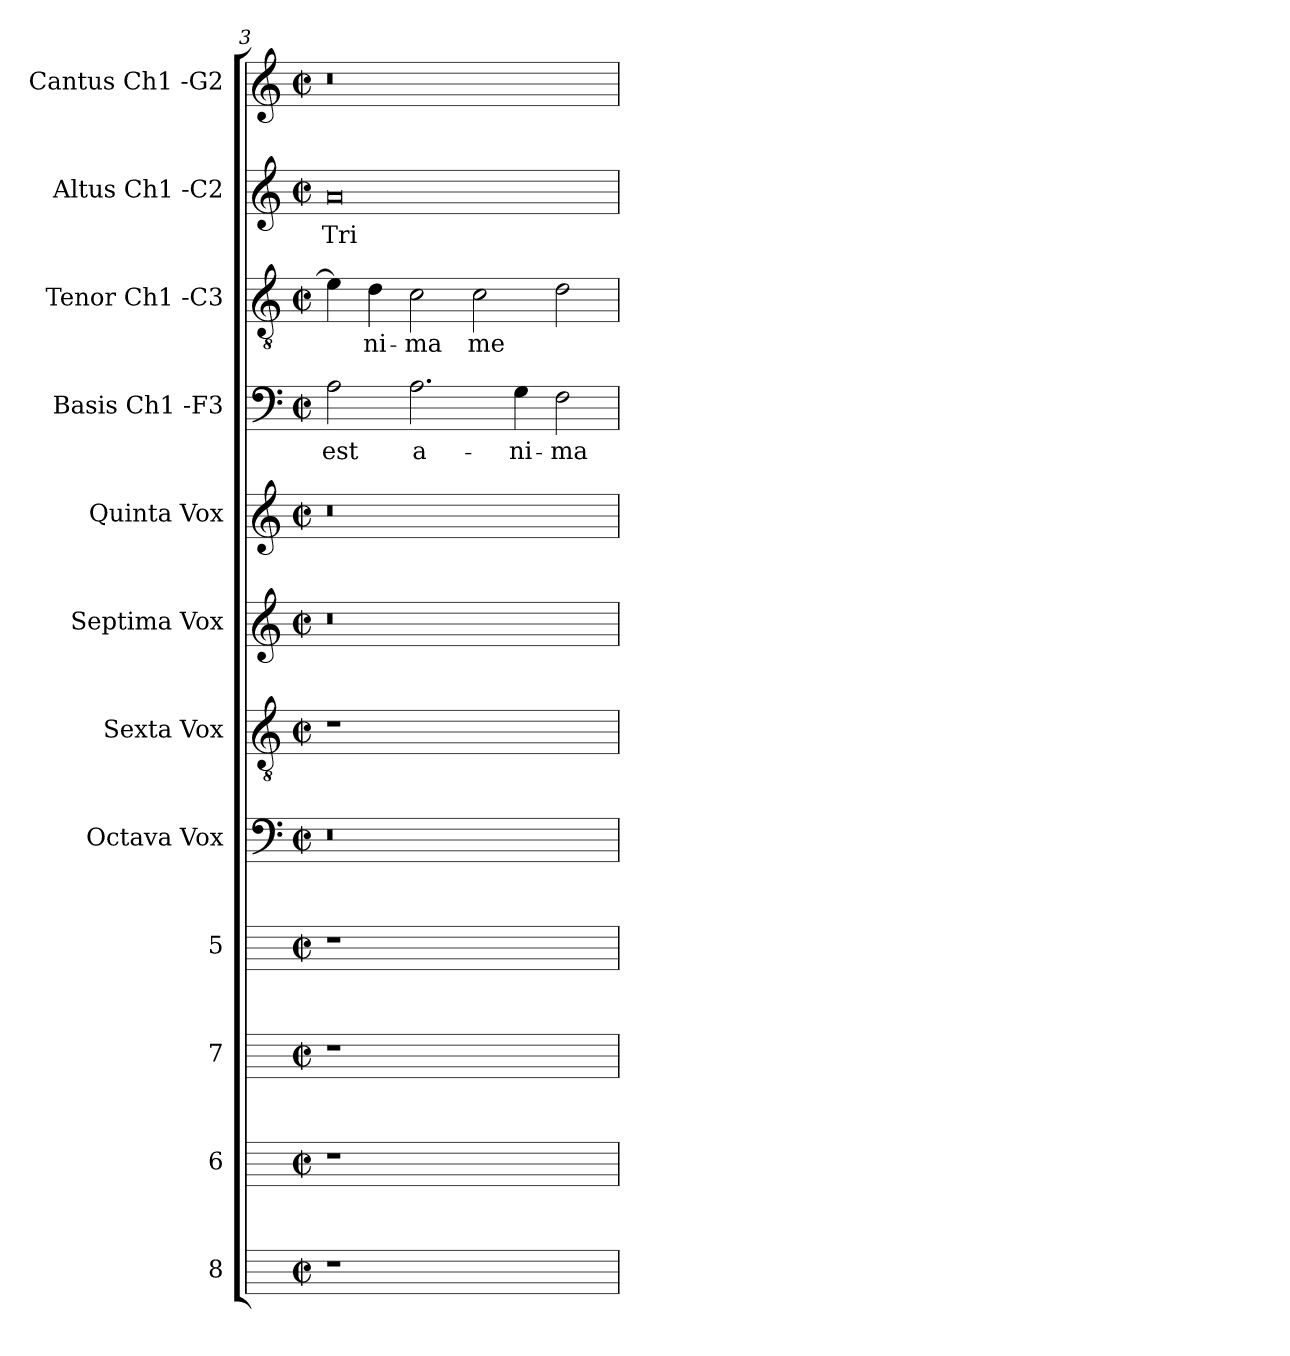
**kern	**kern	**kern	**kern	**kern	**kern	**kern	**kern	**kern	**text	**kern	**text	**kern	**text	**kern
*part12	*part11	*part10	*part9	*part8	*part7	*part6	*part5	*part4	*part4	*part3	*part3	*part2	*part2	*part1
*staff12	*staff11	*staff10	*staff9	*staff8	*staff7	*staff6	*staff5	*staff4	*staff4	*staff3	*staff3	*staff2	*staff2	*staff1
*I"8	*I"6	*I"7	*I"5	*I"Octava  Vox	*I"Sexta  Vox	*I"Septima  Vox	*I"Quinta  Vox	*I"Basis  Ch1 -F3	*	*I"Tenor  Ch1 -C3	*	*I"Altus  Ch1 -C2	*	*I"Cantus  Ch1 -G2
*	*	*	*	*	*	*	*	*I'B	*	*I'T	*	*I'A	*	*I'C
*	*	*	*	*clefF4	*clefGv2	*clefG2	*clefG2	*clefF4	*	*clefGv2	*	*clefG2	*	*clefG2
*k[]	*k[]	*k[]	*k[]	*k[]	*k[]	*k[]	*k[]	*k[]	*	*k[]	*	*k[]	*	*k[]
*C:	*C:	*C:	*C:	*C:	*C:	*C:	*C:	*C:	*	*C:	*	*C:	*	*C:
*M2/2	*M2/2	*M2/2	*M2/2	*M2/2	*M2/2	*M2/2	*M2/2	*M2/2	*	*M2/2	*	*M2/2	*	*M2/2
*met(c|)	*met(c|)	*met(c|)	*met(c|)	*met(c|)	*met(c|)	*met(c|)	*met(c|)	*met(c|)	*	*met(c|)	*	*met(c|)	*	*met(c|)
=3	=3	=3	=3	=3	=3	=3	=3	=3	=3	=3	=3	=3	=3	=3
!	!	!	!	!	!	!	!	!	!LO:LY:b:cj	!	!LO:LY:b:cj	!	!LO:LY:b:cj	!
1r	1r	1r	1r	0r	1r	0r	0r	2A\	est	4e\]	--	0a	Tri-	0r
!	!	!	!	!	!	!	!	!	!	!	!LO:LY:b:cj	!	!	!
.	.	.	.	.	.	.	.	.	.	4d\	-ni-	.	.	.
!	!	!	!	!	!	!	!	!	!LO:LY:b:cj	!	!LO:LY:b:cj	!	!	!
.	.	.	.	.	.	.	.	2.A\	a-	2c\	-ma	.	.	.
!	!	!	!	!	!	!	!	!	!	!	!LO:LY:b:cj	!	!	!
1ryy	1ryy	1ryy	1ryy	.	1ryy	.	.	.	.	2c\	me-	.	.	.
!	!	!	!	!	!	!	!	!	!LO:LY:b:cj	!	!	!	!	!
.	.	.	.	.	.	.	.	4G\	-ni-	.	.	.	.	.
!	!	!	!	!	!	!	!	!	!LO:LY:b:cj	!	!LO:LY:b:cj	!	!	!
.	.	.	.	.	.	.	.	2F\	-ma	2d\	--	.	.	.
=	=	=	=	=	=	=	=	=	=	=	=	=	=	=
*-	*-	*-	*-	*-	*-	*-	*-	*-	*-	*-	*-	*-	*-	*-
